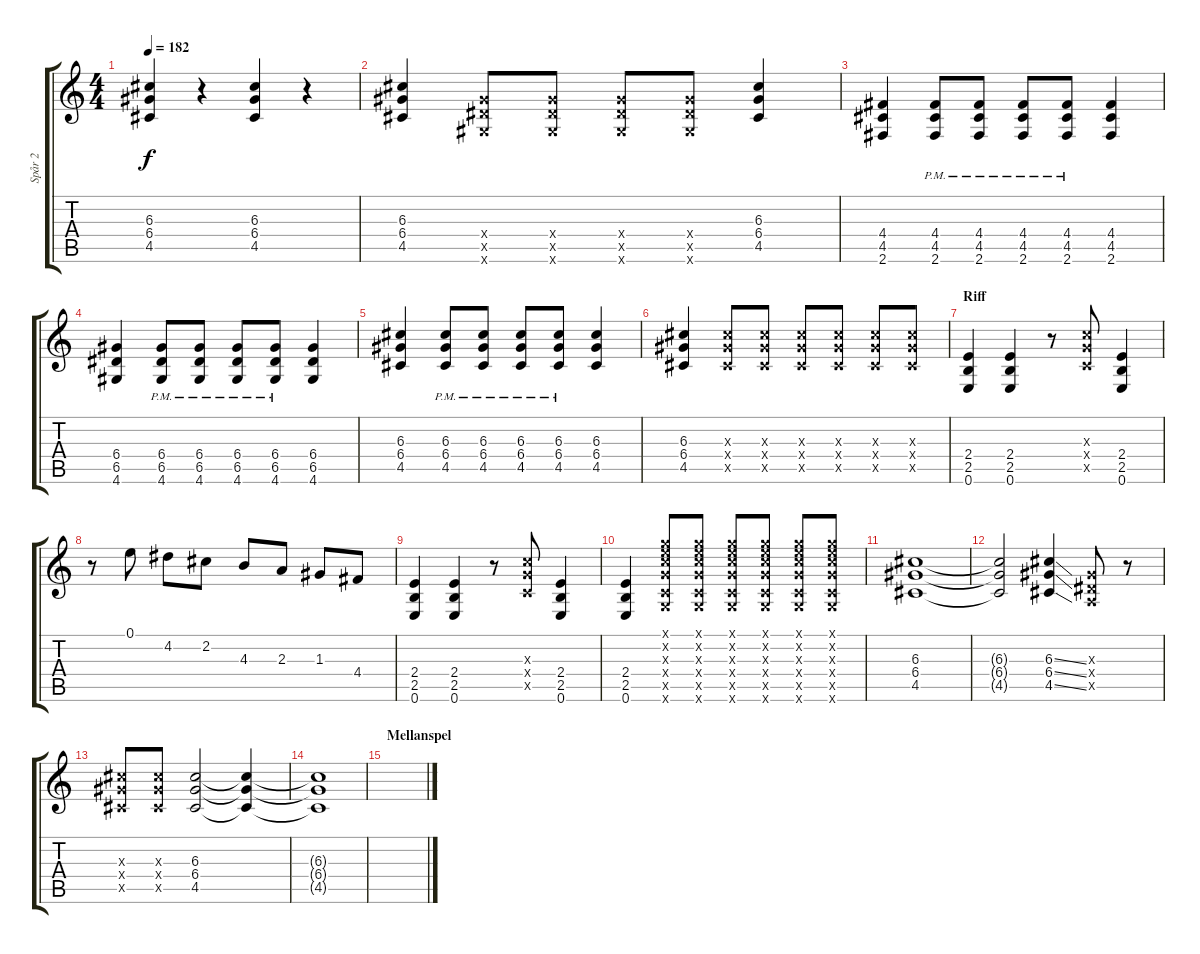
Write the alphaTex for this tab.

\track ("Spår 2" "Spår 2") {instrument distortionguitar}
\staff {score tabs}
\tuning (E4 B3 G3 D3 A2 E2) {hide}
\ts (4 4)
\tempo 182
\clef g2
\ks c
(6.3 6.4 4.5).4{dy f} r.4 (6.3 6.4 4.5).4 r.4 |
(6.3 6.4 4.5).4 (6.4{x} 6.5{x} 4.6{x}).8 (6.4{x} 6.5{x} 4.6{x}).8 (6.4{x} 6.5{x} 4.6{x}).8 (6.4{x} 6.5{x} 4.6{x}).8 (6.3 6.4 4.5).4 |
(4.4 4.5 2.6).4 (4.4{pm} 4.5{pm} 2.6{pm}).8 (4.4{pm} 4.5{pm} 2.6{pm}).8 (4.4{pm} 4.5{pm} 2.6{pm}).8 (4.4{pm} 4.5{pm} 2.6{pm}).8 (4.4 4.5 2.6).4 |
(6.4 6.5 4.6).4 (6.4{pm} 6.5{pm} 4.6{pm}).8 (6.4{pm} 6.5{pm} 4.6{pm}).8 (6.4{pm} 6.5{pm} 4.6{pm}).8 (6.4{pm} 6.5{pm} 4.6{pm}).8 (6.4 6.5 4.6).4 |
(6.3 6.4 4.5).4 (6.3{pm} 6.4{pm} 4.5{pm}).8 (6.3{pm} 6.4{pm} 4.5{pm}).8 (6.3{pm} 6.4{pm} 4.5{pm}).8 (6.3{pm} 6.4{pm} 4.5{pm}).8 (6.3 6.4 4.5).4 |
(6.3 6.4 4.5).4 (6.3{x} 6.4{x} 4.5{x}).8 (6.3{x} 6.4{x} 4.5{x}).8 (6.3{x} 6.4{x} 4.5{x}).8 (6.3{x} 6.4{x} 4.5{x}).8 (6.3{x} 6.4{x} 4.5{x}).8 (6.3{x} 6.4{x} 4.5{x}).8 |
\section ("" "Riff")
(2.4 2.5 0.6).4 (2.4 2.5 0.6).4 r.8 (5.3{x} 5.4{x} 3.5{x}).8 (2.4 2.5 0.6).4 |
r.8 0.1.8 4.2.8 2.2.8 4.3.8 2.3.8 1.3.8 4.4.8 |
(2.4 2.5 0.6).4 (2.4 2.5 0.6).4 r.8 (5.3{x} 5.4{x} 3.5{x}).8 (2.4 2.5 0.6).4 |
(2.4 2.5 0.6).4 (3.1{x} 5.2{x} 5.3{x} 5.4{x} 3.5{x} 3.6{x}).8 (3.1{x} 5.2{x} 5.3{x} 5.4{x} 3.5{x} 3.6{x}).8 (3.1{x} 5.2{x} 5.3{x} 5.4{x} 3.5{x} 3.6{x}).8 (3.1{x} 5.2{x} 5.3{x} 5.4{x} 3.5{x} 3.6{x}).8 (3.1{x} 5.2{x} 5.3{x} 5.4{x} 3.5{x} 3.6{x}).8 (3.1{x} 5.2{x} 5.3{x} 5.4{x} 3.5{x} 3.6{x}).8 |
(6.3 6.4 4.5).1 |
(6.3{t} 6.4{t} 4.5{t}).2 (6.3{ss} 6.4{ss} 4.5{ss}).4 (1.3{x} 1.4{x} 0.5{x}).8 r.8 |
(6.3{x} 6.4{x} 4.5{x}).8 (6.3{x} 6.4{x} 4.5{x}).8 (6.3 6.4 4.5).2 (6.3{t} 6.4{t} 4.5{t}).4 |
(6.3{t} 6.4{t} 4.5{t}).1 |
\section ("" "Mellanspel")
